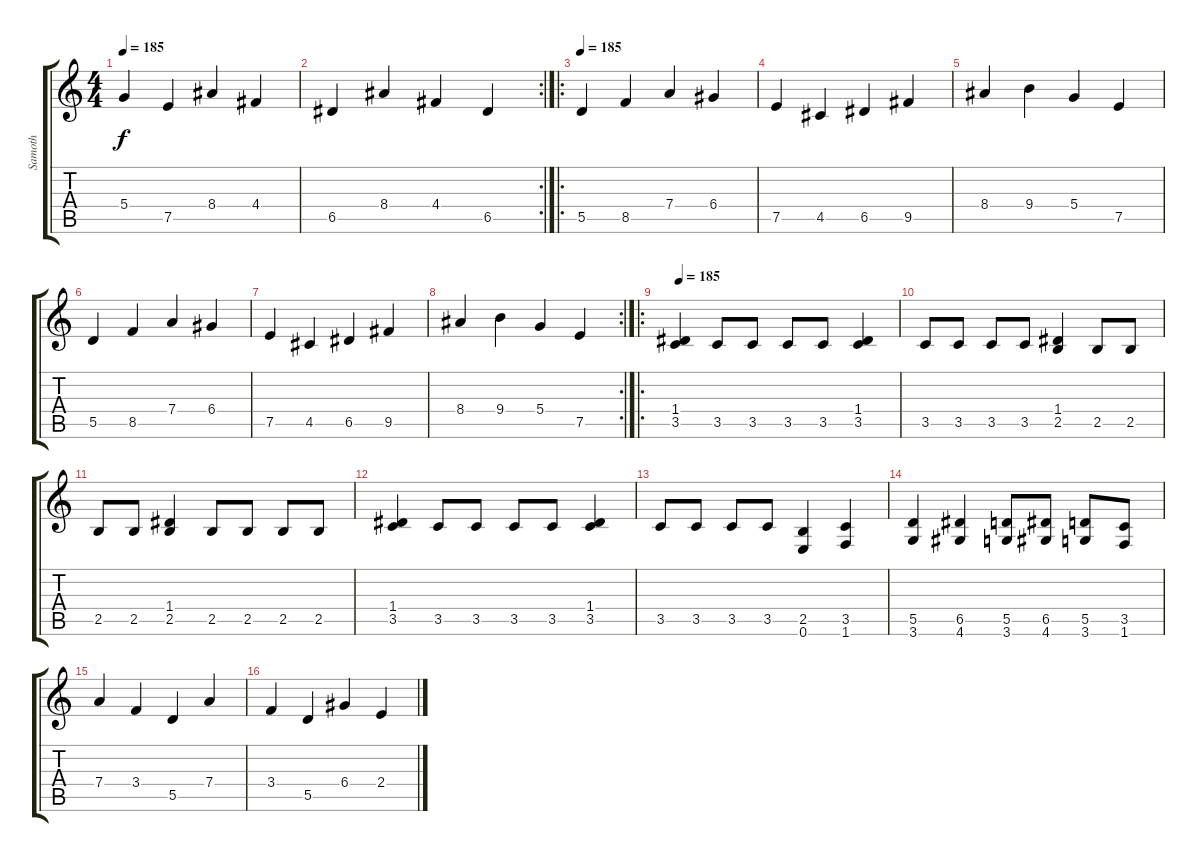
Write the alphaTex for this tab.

\track ("Samoth" "Samoth") {instrument distortionguitar}
\staff {score tabs}
\tuning (E4 B3 G3 D3 A2 E2) {hide}
\ts (4 4)
\tempo 185
\clef g2
\ks c
5.4.4{dy f} 7.5.4 8.4.4 4.4.4 |
\rc 2
6.5.4 8.4.4 4.4.4 6.5.4 |
\ro
\tempo 185
5.5.4 8.5.4 7.4.4 6.4.4 |
7.5.4 4.5.4 6.5.4 9.5.4 |
8.4.4 9.4.4 5.4.4 7.5.4 |
5.5.4 8.5.4 7.4.4 6.4.4 |
7.5.4 4.5.4 6.5.4 9.5.4 |
\rc 2
8.4.4 9.4.4 5.4.4 7.5.4 |
\ro
\tempo 185
(1.4 3.5).4 3.5.8 3.5.8 3.5.8 3.5.8 (1.4 3.5).4 |
3.5.8 3.5.8 3.5.8 3.5.8 (1.4 2.5).4 2.5.8 2.5.8 |
2.5.8 2.5.8 (1.4 2.5).4 2.5.8 2.5.8 2.5.8 2.5.8 |
(1.4 3.5).4 3.5.8 3.5.8 3.5.8 3.5.8 (1.4 3.5).4 |
3.5.8 3.5.8 3.5.8 3.5.8 (2.5 0.6).4 (3.5 1.6).4 |
(5.5 3.6).4 (6.5 4.6).4 (5.5 3.6).8 (6.5 4.6).8 (5.5 3.6).8 (3.5 1.6).8 |
7.4.4 3.4.4 5.5.4 7.4.4 |
3.4.4 5.5.4 6.4.4 2.4.4
